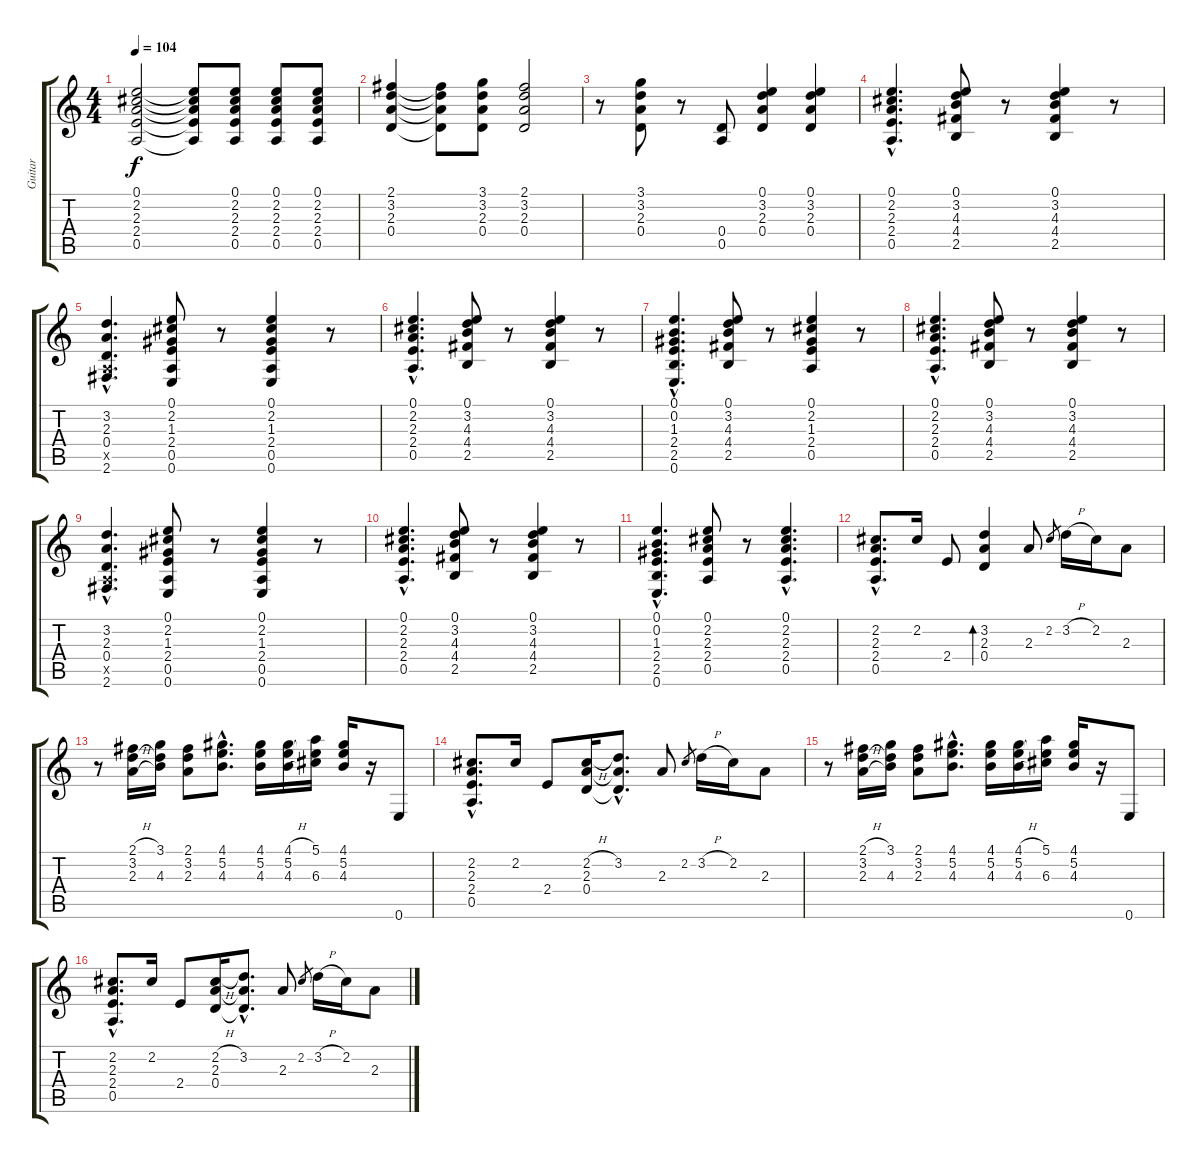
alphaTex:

\track ("Guitar " "Guitar ") {instrument distortionguitar}
\staff {score tabs}
\tuning (E4 B3 G3 D3 A2 E2) {hide}
\ts (4 4)
\tempo 104
\clef g2
\ks c
(0.1 2.2 2.3 2.4 0.5).2{dy f} (0.1{t} 2.2{t} 2.3{t} 2.4{t} 0.5{t}).8 (0.1 2.2 2.3 2.4 0.5).8 (0.1 2.2 2.3 2.4 0.5).8 (0.1 2.2 2.3 2.4 0.5).8 |
(2.1 3.2 2.3 0.4).4 (2.1{t} 3.2{t} 2.3{t} 0.4{t}).8 (3.1 3.2 2.3 0.4).8 (2.1 3.2 2.3 0.4).2 |
r.8 (3.1 3.2 2.3 0.4).8 r.8 (0.4 0.5).8 (0.1 3.2 2.3 0.4).4 (0.1 3.2 2.3 0.4).4 |
(0.1{hac} 2.2{hac} 2.3{hac} 2.4{hac} 0.5{hac}).4{d instrument electricguitarjazz} (0.1 3.2 4.3 4.4 2.5).8 r.8 (0.1 3.2 4.3 4.4 2.5).4 r.8 |
(3.2{hac} 2.3{hac} 0.4{hac} 0.5{hac x} 2.6{hac}).4{d} (0.1 2.2 1.3 2.4 0.5 0.6).8 r.8 (0.1 2.2 1.3 2.4 0.5 0.6).4 r.8 |
(0.1{hac} 2.2{hac} 2.3{hac} 2.4{hac} 0.5{hac}).4{d} (0.1 3.2 4.3 4.4 2.5).8 r.8 (0.1 3.2 4.3 4.4 2.5).4 r.8 |
(0.1{hac} 0.2{hac} 1.3{hac} 2.4{hac} 2.5{hac} 0.6{hac}).4{d} (0.1 3.2 4.3 4.4 2.5).8 r.8 (0.1 2.2 1.3 2.4 0.5).4 r.8 |
(0.1{hac} 2.2{hac} 2.3{hac} 2.4{hac} 0.5{hac}).4{d} (0.1 3.2 4.3 4.4 2.5).8 r.8 (0.1 3.2 4.3 4.4 2.5).4 r.8 |
(3.2{hac} 2.3{hac} 0.4{hac} 0.5{hac x} 2.6{hac}).4{d} (0.1 2.2 1.3 2.4 0.5 0.6).8 r.8 (0.1 2.2 1.3 2.4 0.5 0.6).4 r.8 |
(0.1{hac} 2.2{hac} 2.3{hac} 2.4{hac} 0.5{hac}).4{d} (0.1 3.2 4.3 4.4 2.5).8 r.8 (0.1 3.2 4.3 4.4 2.5).4 r.8 |
(0.1{hac} 0.2{hac} 1.3{hac} 2.4{hac} 2.5{hac} 0.6{hac}).4{d} (0.1 2.2 2.3 2.4 0.5).8 r.8 (0.1{hac} 2.2{hac} 2.3{hac} 2.4{hac} 0.5{hac}).4{d} |
(2.2{hac} 2.3{hac} 2.4{hac} 0.5{hac}).8{d} 2.2.16 2.4.8 (3.2 2.3 0.4).4{bd 240} 2.3.8 2.2.8{gr} 3.2{h}.16 2.2.16 2.3.8 |
r.8 (2.1{h} 3.2 2.3{h}).16 (3.1 3.2{t} 4.3).16 (2.1 3.2 2.3).8 (4.1{hac} 5.2{hac} 4.3{hac}).8{d} (4.1 5.2 4.3).16 (4.1{h} 5.2 4.3{h}).16 (5.1 5.2{t} 6.3).16 (4.1 5.2 4.3).16 r.16 0.6.8 |
(2.2{hac} 2.3{hac} 2.4{hac} 0.5{hac}).8{d} 2.2.16 2.4.8 (2.2{h} 2.3 0.4).16 (3.2{hac} 2.3{hac t} 0.4{hac t}).8{d} 2.3.8 2.2.8{gr} 3.2{h}.16 2.2.16 2.3.8 |
r.8 (2.1{h} 3.2 2.3{h}).16 (3.1 3.2{t} 4.3).16 (2.1 3.2 2.3).8 (4.1{hac} 5.2{hac} 4.3{hac}).8{d} (4.1 5.2 4.3).16 (4.1{h} 5.2 4.3{h}).16 (5.1 5.2{t} 6.3).16 (4.1 5.2 4.3).16 r.16 0.6.8 |
(2.2{hac} 2.3{hac} 2.4{hac} 0.5{hac}).8{d} 2.2.16 2.4.8 (2.2{h} 2.3 0.4).16 (3.2{hac} 2.3{hac t} 0.4{hac t}).8{d} 2.3.8 2.2.8{gr} 3.2{h}.16 2.2.16 2.3.8
